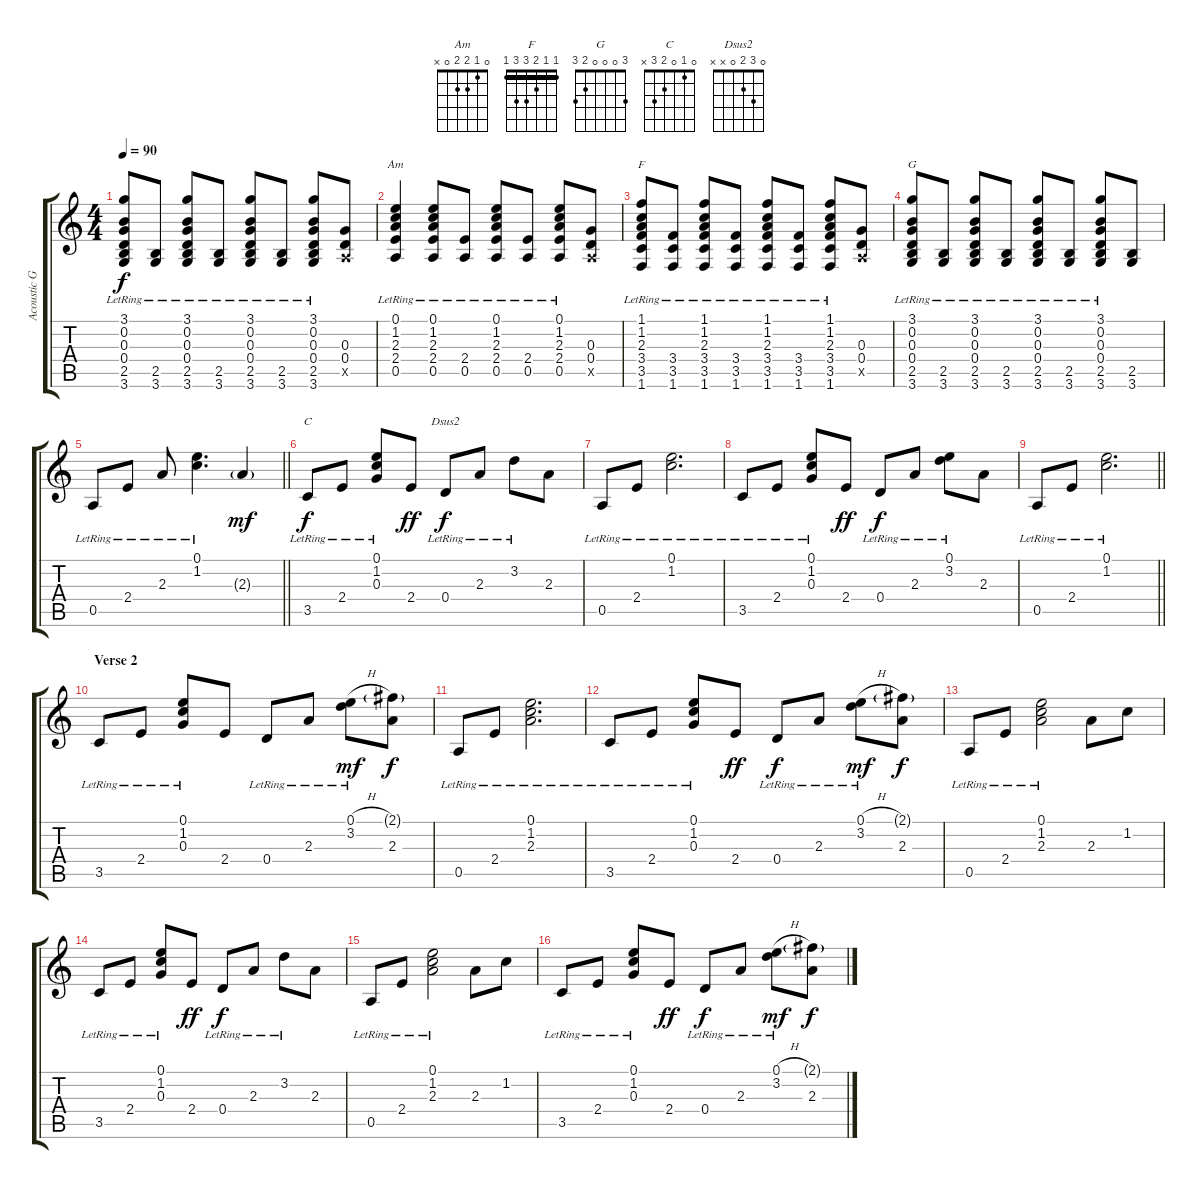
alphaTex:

\track ("Acoustic Guitar 1" "Acoustic G") {instrument acousticguitarsteel}
\staff {score tabs}
\tuning (E4 B3 G3 D3 A2 E2) {hide}
\chord ("Am" 0 1 2 2 0 x)
\chord ("F" 1 1 2 3 3 1) {barre 1}
\chord ("G" 3 0 0 0 2 3)
\chord ("C" 0 1 0 2 3 x)
\chord ("Dsus2" 0 3 2 0 x x)
\ts (4 4)
\tempo 90
\clef g2
\ks c
(3.1{lr} 0.2{lr} 0.3{lr} 0.4{lr} 2.5{lr} 3.6{lr}).8{dy f} (2.5{lr} 3.6{lr}).8 (3.1{lr} 0.2{lr} 0.3{lr} 0.4{lr} 2.5{lr} 3.6{lr}).8 (2.5{lr} 3.6{lr}).8 (3.1{lr} 0.2{lr} 0.3{lr} 0.4{lr} 2.5{lr} 3.6{lr}).8 (2.5{lr} 3.6{lr}).8 (3.1{lr} 0.2{lr} 0.3{lr} 0.4{lr} 2.5{lr} 3.6{lr}).8 (0.3 0.4 0.5{x}).8 |
(0.1{lr} 1.2{lr} 2.3{lr} 2.4{lr} 0.5{lr}).4{ch "Am"} (0.1{lr} 1.2{lr} 2.3{lr} 2.4{lr} 0.5{lr}).8 (2.4{lr} 0.5{lr}).8 (0.1{lr} 1.2{lr} 2.3{lr} 2.4{lr} 0.5{lr}).8 (2.4{lr} 0.5{lr}).8 (0.1{lr} 1.2{lr} 2.3{lr} 2.4{lr} 0.5{lr}).8 (0.3 0.4 0.5{x}).8 |
(1.1{lr} 1.2{lr} 2.3{lr} 3.4{lr} 3.5{lr} 1.6{lr}).8{ch "F"} (3.4{lr} 3.5{lr} 1.6{lr}).8 (1.1{lr} 1.2{lr} 2.3{lr} 3.4{lr} 3.5{lr} 1.6{lr}).8 (3.4{lr} 3.5{lr} 1.6{lr}).8 (1.1{lr} 1.2{lr} 2.3{lr} 3.4{lr} 3.5{lr} 1.6{lr}).8 (3.4{lr} 3.5{lr} 1.6{lr}).8 (1.1{lr} 1.2{lr} 2.3{lr} 3.4{lr} 3.5{lr} 1.6{lr}).8 (0.3 0.4 0.5{x}).8 |
(3.1{lr} 0.2{lr} 0.3{lr} 0.4{lr} 2.5{lr} 3.6{lr}).8{ch "G"} (2.5{lr} 3.6{lr}).8 (3.1{lr} 0.2{lr} 0.3{lr} 0.4{lr} 2.5{lr} 3.6{lr}).8 (2.5{lr} 3.6{lr}).8 (3.1{lr} 0.2{lr} 0.3{lr} 0.4{lr} 2.5{lr} 3.6{lr}).8 (2.5{lr} 3.6{lr}).8 (3.1{lr} 0.2{lr} 0.3{lr} 0.4{lr} 2.5{lr} 3.6{lr}).8 (2.5 3.6).8 |
\barLineRight lightlight
0.5{lr}.8 2.4{lr}.8 2.3{lr}.8 (0.1{lr} 1.2{lr}).4{d} 2.3{g}.4{dy mf} |
3.5{lr}.8{ch "C" dy f} 2.4{lr}.8 (0.1{lr} 1.2{lr} 0.3{lr}).8 2.4.8{dy ff} 0.4{lr}.8{ch "Dsus2" dy f} 2.3{lr}.8 3.2{lr}.8 2.3.8 |
0.5{lr}.8 2.4{lr}.8 (0.1{lr} 1.2{lr}).2{d} |
3.5{lr}.8 2.4{lr}.8 (0.1{lr} 1.2{lr} 0.3{lr}).8 2.4.8{dy ff} 0.4{lr}.8{dy f} 2.3{lr}.8 (0.1 3.2{lr}).8 2.3.8 |
\barLineRight lightlight
0.5{lr}.8 2.4{lr}.8 (0.1{lr} 1.2{lr}).2{d} |
\section ("" "Verse 2")
3.5{lr}.8 2.4{lr}.8 (0.1{lr} 1.2{lr} 0.3{lr}).8 2.4.8 0.4{lr}.8 2.3{lr}.8 (0.1{h} 3.2{lr}).8{dy mf} (2.1{g} 2.3).8{dy f} |
0.5{lr}.8 2.4{lr}.8 (0.1{lr} 1.2{lr} 2.3{lr}).2{d} |
3.5{lr}.8 2.4{lr}.8 (0.1{lr} 1.2{lr} 0.3{lr}).8 2.4.8{dy ff} 0.4{lr}.8{dy f} 2.3{lr}.8 (0.1{h} 3.2{lr}).8{dy mf} (2.1{g} 2.3).8{dy f} |
0.5{lr}.8 2.4{lr}.8 (0.1{lr} 1.2{lr} 2.3{lr}).2 2.3.8 1.2.8 |
3.5{lr}.8 2.4{lr}.8 (0.1{lr} 1.2{lr} 0.3{lr}).8 2.4.8{dy ff} 0.4{lr}.8{dy f} 2.3{lr}.8 3.2{lr}.8 2.3.8 |
0.5{lr}.8 2.4{lr}.8 (0.1{lr} 1.2{lr} 2.3{lr}).2 2.3.8 1.2.8 |
3.5{lr}.8 2.4{lr}.8 (0.1{lr} 1.2{lr} 0.3{lr}).8 2.4.8{dy ff} 0.4{lr}.8{dy f} 2.3{lr}.8 (0.1{h} 3.2{lr}).8{dy mf} (2.1{g} 2.3).8{dy f}
